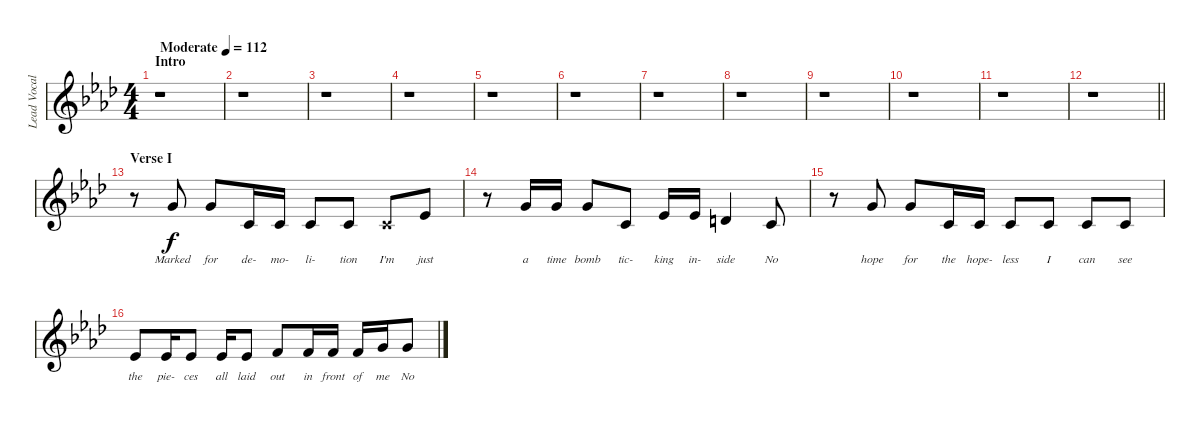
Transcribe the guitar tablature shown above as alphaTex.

\track ("Lead Vocals I" "Lead Vocal") {instrument lead6voice}
\staff {score}
\tuning (D4 A3 F3 C3 G2 C2) {hide}
\ts (4 4)
\section ("" "Intro")
\tempo (112 "Moderate")
\clef g2
\ks ab
r.1{dy f instrument lead6voice} |
r.1 |
r.1 |
r.1 |
r.1 |
r.1 |
r.1 |
r.1 |
r.1 |
r.1 |
r.1 |
\barLineRight lightlight
r.1 |
\section ("" "Verse I")
r.8 5.1.8{lyrics (0 "Marked") lyrics (1 "") lyrics (2 "") lyrics (3 "") lyrics (4 "")} 5.1.8{lyrics (0 "for") lyrics (1 "") lyrics (2 "") lyrics (3 "") lyrics (4 "")} 7.3.16{lyrics (0 "de-") lyrics (1 "") lyrics (2 "") lyrics (3 "") lyrics (4 "")} 7.3.16{lyrics (0 "mo-") lyrics (1 "") lyrics (2 "") lyrics (3 "") lyrics (4 "")} 7.3.8{lyrics (0 "li-") lyrics (1 "") lyrics (2 "") lyrics (3 "") lyrics (4 "")} 7.3.8{lyrics (0 "tion") lyrics (1 "") lyrics (2 "") lyrics (3 "") lyrics (4 "")} 7.3{x}.8{lyrics (0 "I'm") lyrics (1 "") lyrics (2 "") lyrics (3 "") lyrics (4 "")} 6.2.8{lyrics (0 "just") lyrics (1 "") lyrics (2 "") lyrics (3 "") lyrics (4 "")} |
r.8 5.1.16{lyrics (0 "a") lyrics (1 "") lyrics (2 "") lyrics (3 "") lyrics (4 "")} 5.1.16{lyrics (0 "time") lyrics (1 "") lyrics (2 "") lyrics (3 "") lyrics (4 "")} 5.1.8{lyrics (0 "bomb") lyrics (1 "") lyrics (2 "") lyrics (3 "") lyrics (4 "")} 7.3.8{lyrics (0 "tic-") lyrics (1 "") lyrics (2 "") lyrics (3 "") lyrics (4 "")} 6.2.16{lyrics (0 "king") lyrics (1 "") lyrics (2 "") lyrics (3 "") lyrics (4 "")} 6.2.16{lyrics (0 "in-") lyrics (1 "") lyrics (2 "") lyrics (3 "") lyrics (4 "")} 7.3{be (custom 0 4 25 4 35 0 60 0)}.4{lyrics (0 "side") lyrics (1 "") lyrics (2 "") lyrics (3 "") lyrics (4 "")} 7.3.8{lyrics (0 "No") lyrics (1 "") lyrics (2 "") lyrics (3 "") lyrics (4 "")} |
r.8 5.1.8{lyrics (0 "hope") lyrics (1 "") lyrics (2 "") lyrics (3 "") lyrics (4 "")} 5.1.8{lyrics (0 "for") lyrics (1 "") lyrics (2 "") lyrics (3 "") lyrics (4 "")} 7.3.16{lyrics (0 "the") lyrics (1 "") lyrics (2 "") lyrics (3 "") lyrics (4 "")} 7.3.16{lyrics (0 "hope-") lyrics (1 "") lyrics (2 "") lyrics (3 "") lyrics (4 "")} 7.3.8{lyrics (0 "less") lyrics (1 "") lyrics (2 "") lyrics (3 "") lyrics (4 "")} 7.3.8{lyrics (0 "I") lyrics (1 "") lyrics (2 "") lyrics (3 "") lyrics (4 "")} 7.3.8{lyrics (0 "can") lyrics (1 "") lyrics (2 "") lyrics (3 "") lyrics (4 "")} 7.3.8{lyrics (0 "see") lyrics (1 "") lyrics (2 "") lyrics (3 "") lyrics (4 "")} |
6.2.8{lyrics (0 "the") lyrics (1 "") lyrics (2 "") lyrics (3 "") lyrics (4 "")} 6.2.16{lyrics (0 "pie-") lyrics (1 "") lyrics (2 "") lyrics (3 "") lyrics (4 "")} 6.2.8{lyrics (0 "ces") lyrics (1 "") lyrics (2 "") lyrics (3 "") lyrics (4 "")} 6.2.16{lyrics (0 "all") lyrics (1 "") lyrics (2 "") lyrics (3 "") lyrics (4 "")} 6.2.8{lyrics (0 "laid") lyrics (1 "") lyrics (2 "") lyrics (3 "") lyrics (4 "")} 8.2.8{lyrics (0 "out") lyrics (1 "") lyrics (2 "") lyrics (3 "") lyrics (4 "")} 8.2.16{lyrics (0 "in") lyrics (1 "") lyrics (2 "") lyrics (3 "") lyrics (4 "")} 8.2.16{lyrics (0 "front") lyrics (1 "") lyrics (2 "") lyrics (3 "") lyrics (4 "")} 8.2.16{lyrics (0 "of") lyrics (1 "") lyrics (2 "") lyrics (3 "") lyrics (4 "")} 5.1.16{lyrics (0 "me") lyrics (1 "") lyrics (2 "") lyrics (3 "") lyrics (4 "")} 5.1.8{lyrics (0 "No") lyrics (1 "") lyrics (2 "") lyrics (3 "") lyrics (4 "")}
